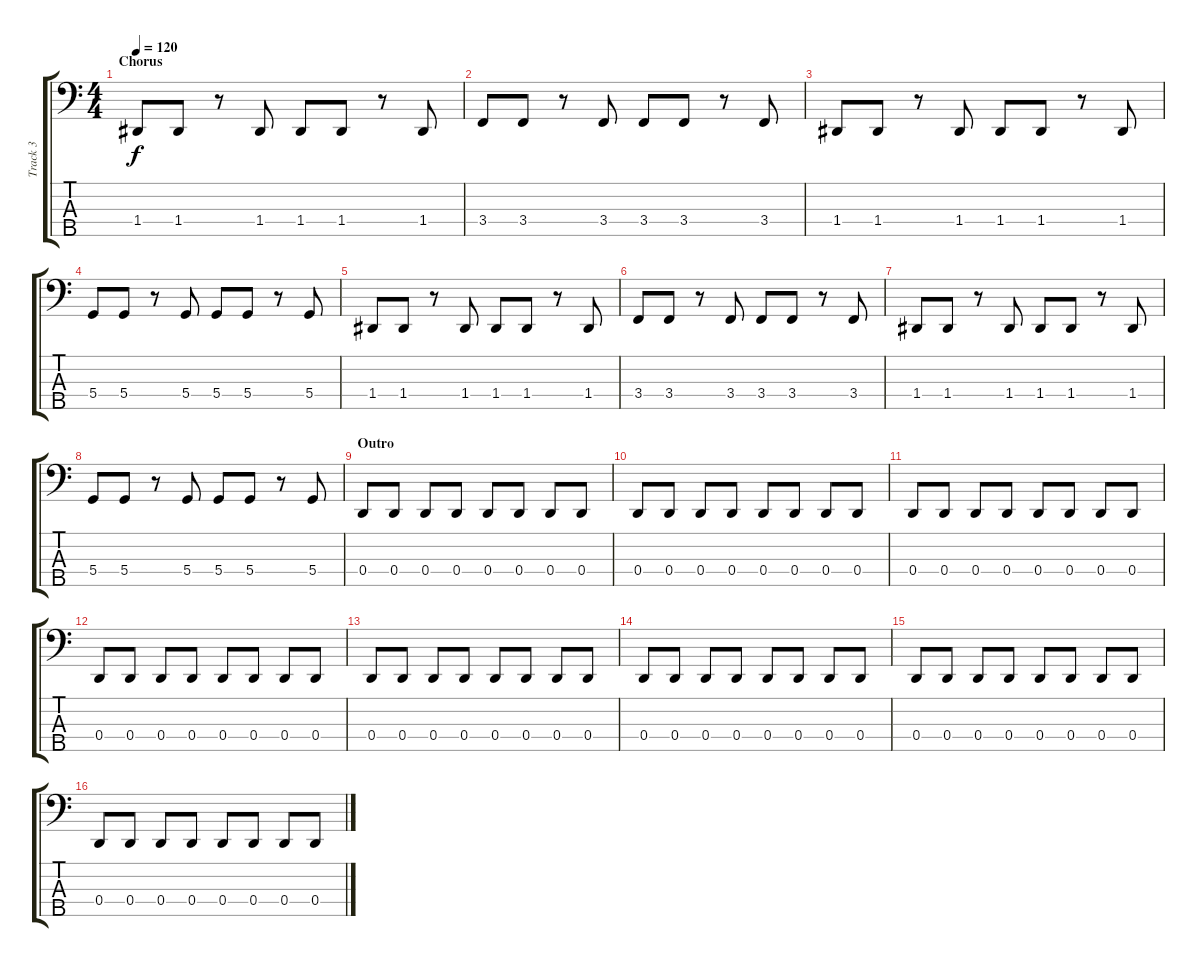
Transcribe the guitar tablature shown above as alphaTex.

\track ("Track 3" "Track 3") {instrument electricbassfinger}
\staff {score tabs}
\tuning (F2 C2 G1 D1 A0) {hide}
\ts (4 4)
\section ("" "Chorus")
\tempo 120
\clef f4
\ks c
1.4.8{dy f} 1.4.8 r.8 1.4.8 1.4.8 1.4.8 r.8 1.4.8 |
3.4.8 3.4.8 r.8 3.4.8 3.4.8 3.4.8 r.8 3.4.8 |
1.4.8 1.4.8 r.8 1.4.8 1.4.8 1.4.8 r.8 1.4.8 |
5.4.8 5.4.8 r.8 5.4.8 5.4.8 5.4.8 r.8 5.4.8 |
1.4.8 1.4.8 r.8 1.4.8 1.4.8 1.4.8 r.8 1.4.8 |
3.4.8 3.4.8 r.8 3.4.8 3.4.8 3.4.8 r.8 3.4.8 |
1.4.8 1.4.8 r.8 1.4.8 1.4.8 1.4.8 r.8 1.4.8 |
5.4.8 5.4.8 r.8 5.4.8 5.4.8 5.4.8 r.8 5.4.8 |
\section ("" "Outro")
0.4.8 0.4.8 0.4.8 0.4.8 0.4.8 0.4.8 0.4.8 0.4.8 |
0.4.8 0.4.8 0.4.8 0.4.8 0.4.8 0.4.8 0.4.8 0.4.8 |
0.4.8 0.4.8 0.4.8 0.4.8 0.4.8 0.4.8 0.4.8 0.4.8 |
0.4.8 0.4.8 0.4.8 0.4.8 0.4.8 0.4.8 0.4.8 0.4.8 |
0.4.8 0.4.8 0.4.8 0.4.8 0.4.8 0.4.8 0.4.8 0.4.8 |
0.4.8 0.4.8 0.4.8 0.4.8 0.4.8 0.4.8 0.4.8 0.4.8 |
0.4.8 0.4.8 0.4.8 0.4.8 0.4.8 0.4.8 0.4.8 0.4.8 |
0.4.8 0.4.8 0.4.8 0.4.8 0.4.8 0.4.8 0.4.8 0.4.8
